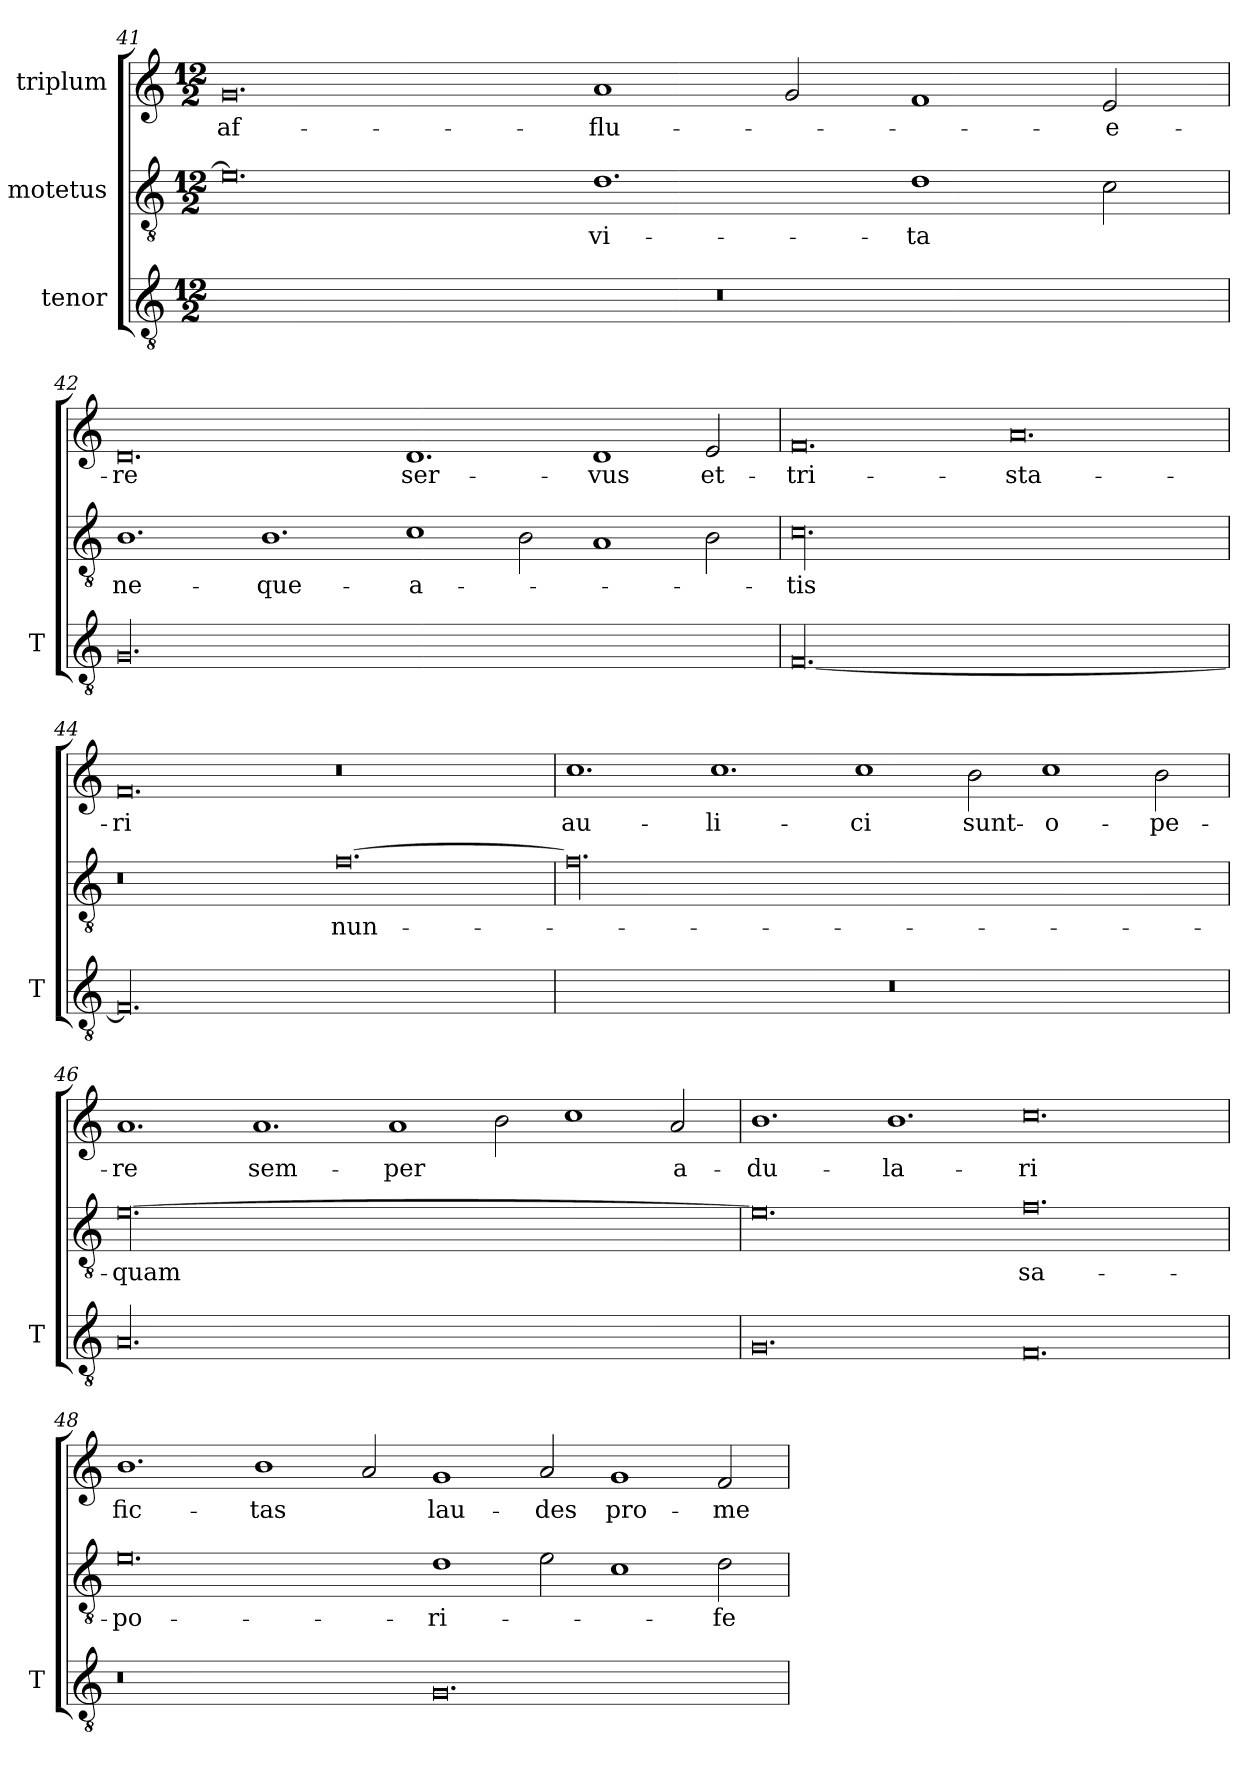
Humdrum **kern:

**kern	**kern	**text	**kern	**text
*part3	*part2	*part2	*part1	*part1
*staff3	*staff2	*staff2	*staff1	*staff1
*I"tenor	*I"motetus	*	*I"triplum	*
*I'T	*	*	*	*
*clefGv2	*clefGv2	*	*clefG2	*
*k[]	*k[]	*	*k[]	*
*C:	*C:	*	*C:	*
*M12/2	*M12/2	*	*M12/2	*
=41	=41	=41	=41	=41
00.r	0.e\]	.	0.g/	af-
.	1.d\	vi-	1a/	-flu-
.	.	.	2g/	.
.	1d\	-ta	1f/	.
.	2c\	.	2e/	-e-
=42	=42	=42	=42	=42
00.G/	1.B\	ne-	0.d/	-re
.	1.B\	-que-	.	.
.	1c\	-a-	1.d/	ser-
.	2B\	.	.	.
.	1A/	.	1d/	-vus
.	2B\	.	2e/	et-
=43	=43	=43	=43	=43
[00.F/	00.c\	-tis	0.f/	tri-
.	.	.	0.a/	-sta-
=44	=44	=44	=44	=44
00.F/]	0.r	.	0.f/	-ri
.	[0.f\	nun-	0.r	.
=45	=45	=45	=45	=45
00.r	00.f\]	.	1.cc\	au-
.	.	.	1.cc\	-li-
.	.	.	1cc\	-ci
.	.	.	2b\	sunt-
.	.	.	1cc\	o-
.	.	.	2b\	-pe-
=46	=46	=46	=46	=46
00.A/	[00.e\	-quam	1.a/	-re
.	.	.	1.a/	sem-
.	.	.	1a/	-per
.	.	.	2b\	.
.	.	.	1cc\	.
.	.	.	2a/	a-
=47	=47	=47	=47	=47
0.G/	0.e\]	.	1.b\	-du-
.	.	.	1.b\	-la-
0.F/	0.f\	sa-	0.cc\	-ri
=48	=48	=48	=48	=48
0.r	0.e\	-po-	1.b\	fic-
.	.	.	1b\	-tas
.	.	.	2a/	.
0.G/	1d\	-ri-	1g/	lau-
.	2e\	.	2a/	-des
.	1c\	.	1g/	pro-
.	2d\	-fe-	2f/	-me-
=	=	=	=	=
*-	*-	*-	*-	*-
